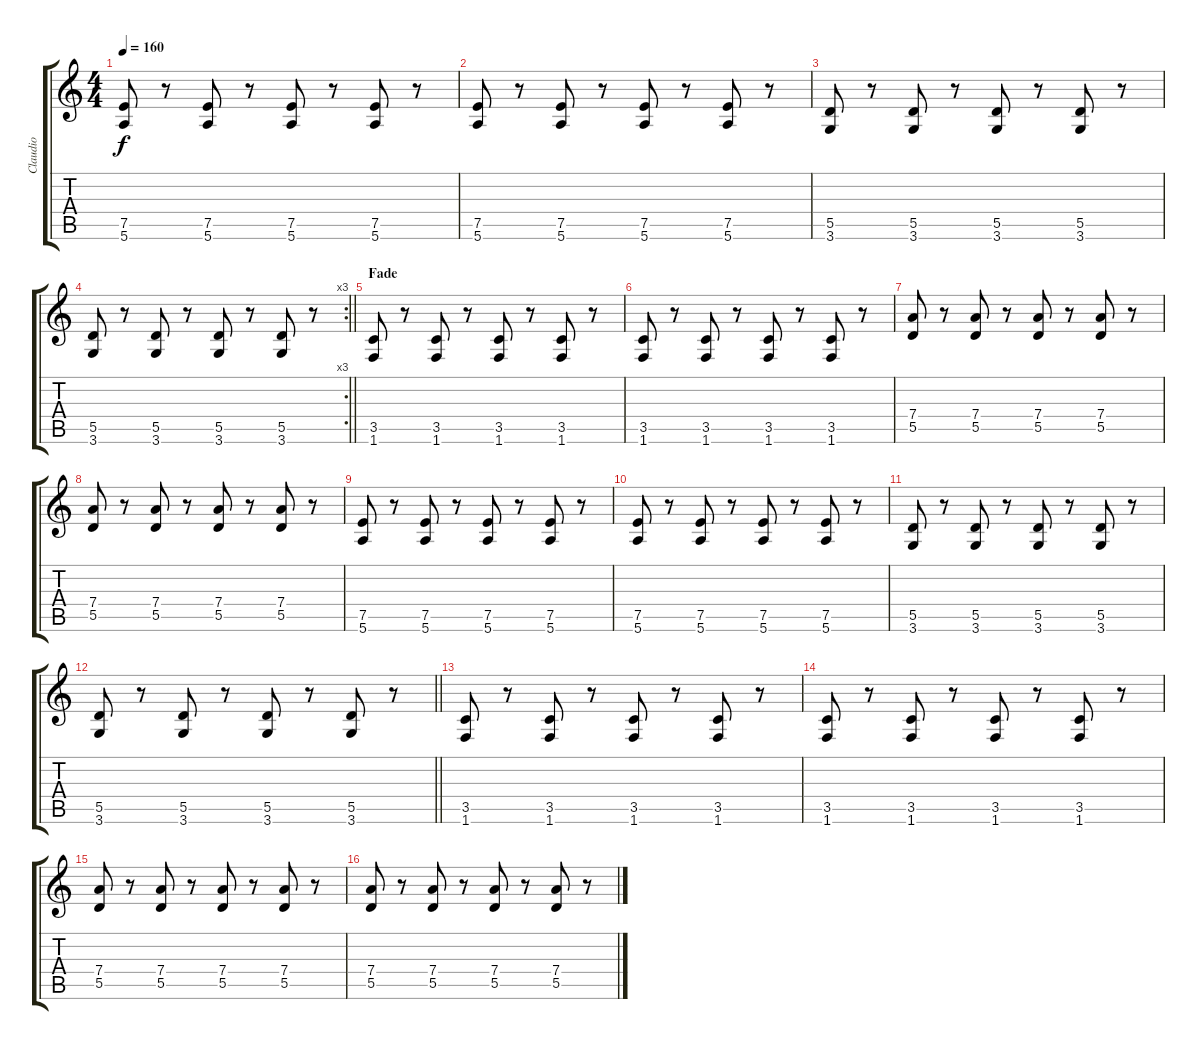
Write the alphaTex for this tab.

\track ("Claudio" "Claudio") {instrument distortionguitar}
\staff {score tabs}
\tuning (E4 B3 G3 D3 A2 E2) {hide}
\ts (4 4)
\tempo 160
\clef g2
\ks c
(7.5 5.6).8{dy f} r.8 (7.5 5.6).8 r.8 (7.5 5.6).8 r.8 (7.5 5.6).8 r.8 |
(7.5 5.6).8 r.8 (7.5 5.6).8 r.8 (7.5 5.6).8 r.8 (7.5 5.6).8 r.8 |
(5.5 3.6).8 r.8 (5.5 3.6).8 r.8 (5.5 3.6).8 r.8 (5.5 3.6).8 r.8 |
\rc 3
\barLineRight lightlight
(5.5 3.6).8 r.8 (5.5 3.6).8 r.8 (5.5 3.6).8 r.8 (5.5 3.6).8 r.8 |
\section ("" "Fade")
(3.5 1.6).8{volume 10} r.8 (3.5 1.6).8 r.8 (3.5 1.6).8 r.8 (3.5 1.6).8 r.8 |
(3.5 1.6).8 r.8 (3.5 1.6).8 r.8 (3.5 1.6).8 r.8 (3.5 1.6).8 r.8 |
(7.4 5.5).8 r.8 (7.4 5.5).8 r.8 (7.4 5.5).8 r.8 (7.4 5.5).8 r.8 |
(7.4 5.5).8 r.8 (7.4 5.5).8 r.8 (7.4 5.5).8 r.8 (7.4 5.5).8 r.8 |
(7.5 5.6).8{volume 7} r.8 (7.5 5.6).8 r.8 (7.5 5.6).8 r.8 (7.5 5.6).8 r.8 |
(7.5 5.6).8 r.8 (7.5 5.6).8 r.8 (7.5 5.6).8 r.8 (7.5 5.6).8 r.8 |
(5.5 3.6).8 r.8 (5.5 3.6).8 r.8 (5.5 3.6).8 r.8 (5.5 3.6).8 r.8 |
\barLineRight lightlight
(5.5 3.6).8 r.8 (5.5 3.6).8 r.8 (5.5 3.6).8 r.8 (5.5 3.6).8 r.8 |
(3.5 1.6).8{volume 3} r.8 (3.5 1.6).8 r.8 (3.5 1.6).8 r.8 (3.5 1.6).8 r.8 |
(3.5 1.6).8 r.8 (3.5 1.6).8 r.8 (3.5 1.6).8 r.8 (3.5 1.6).8 r.8 |
(7.4 5.5).8 r.8 (7.4 5.5).8 r.8 (7.4 5.5).8 r.8 (7.4 5.5).8 r.8 |
(7.4 5.5).8 r.8 (7.4 5.5).8 r.8 (7.4 5.5).8 r.8 (7.4 5.5).8 r.8
